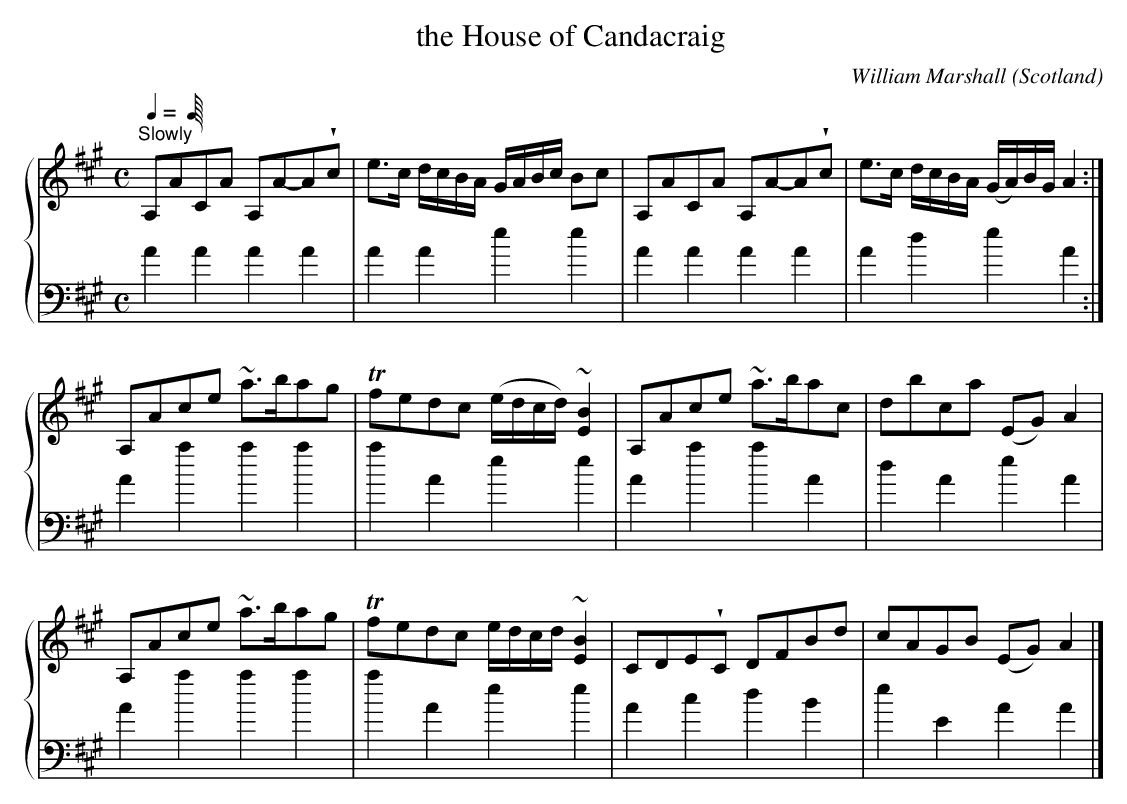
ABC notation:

X:1
T:the House of Candacraig
C:William Marshall
L:1/8
M:C
O:Scotland
Q:1/4
K:A
%%staves {1 2}
V:1
"^Slowly"
A,ACA A,A-A!wedge!c | e>c d/c/B/A/ G/A/B/c/ Bc | \
A,ACA A,A-A!wedge!c | e>c d/c/B/A/ (G/A/)B/G/ A2 :|
A,Ace ~a>bag | !trill!fedc (e/d/c/d/) ~[EB]2 | \
A,Ace ~a>bac | dbca (EG) A2 |
A,Ace ~a>bag | !trill!fedc e/d/c/d/ ~[EB]2 | \
CDE!wedge!C DFBd | cAGB (EG) A2 |]
V:2 clef=bass
L:1/4
AAAA | AAee | AAAA | AdeA :| \
Aaaa | aAee | AaaA | dAeA | Aaaa | aAee | AcdB | eEAA |]
